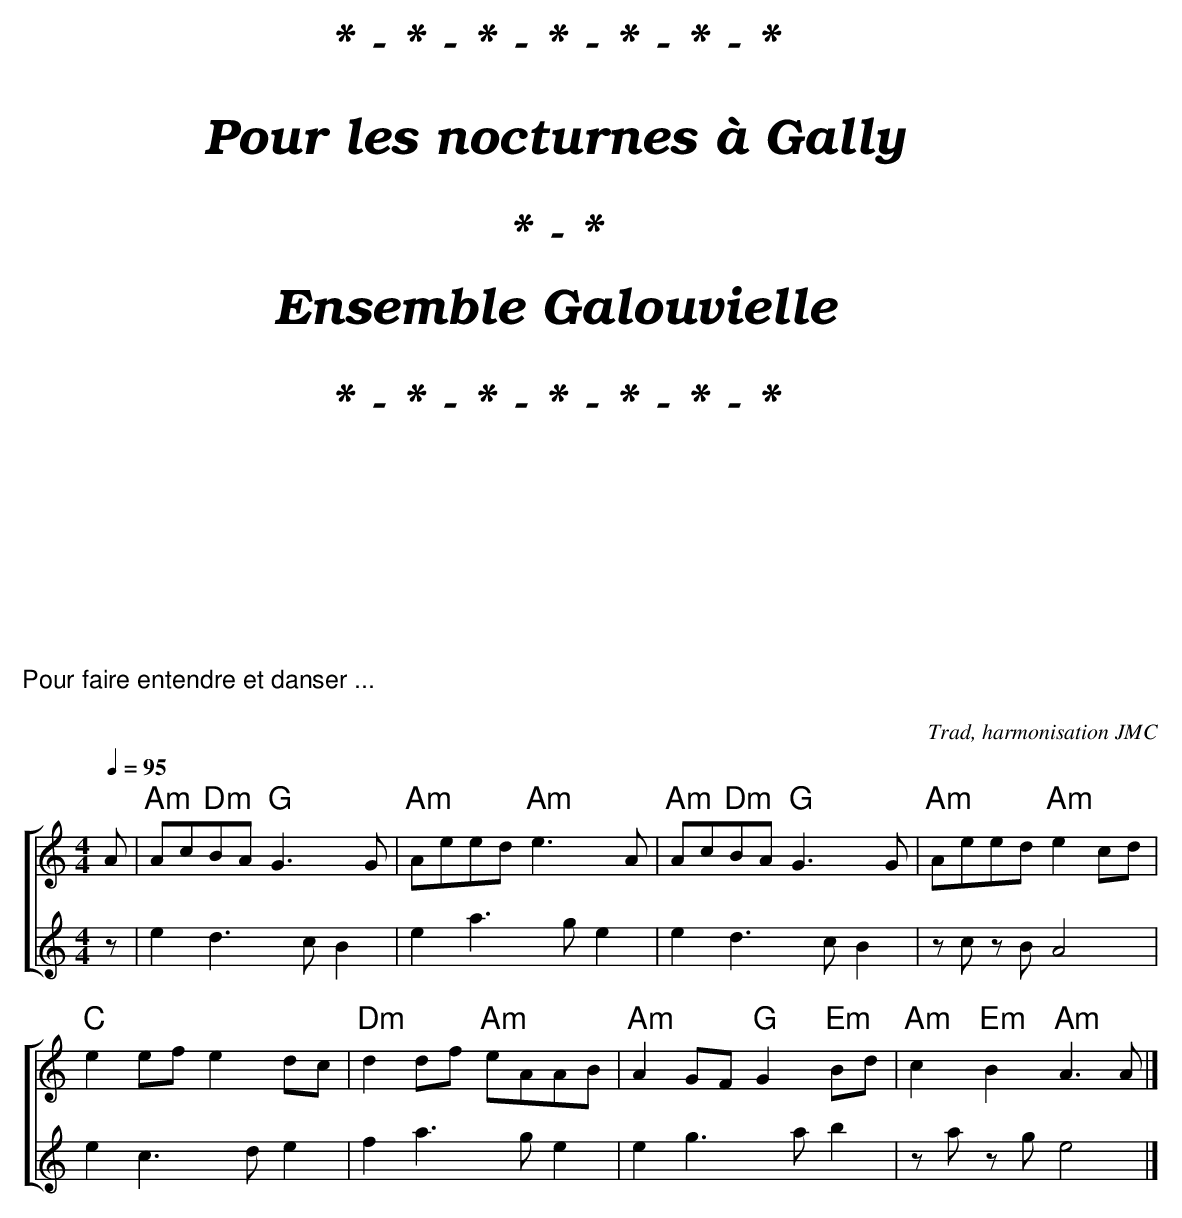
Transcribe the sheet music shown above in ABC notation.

X:1
T:Anneau, L'
C:Trad, harmonisation JMC
M:4/4
Q:1/4=95
L:1/8
K:C
%%score [1 2 3 B]
%%score [1 2]
V:1
A |"Am"Ac"Dm"BA "G"G3 G |"Am"Aeed "Am"e3 A |"Am"Ac"Dm"BA "G"G3 G |"Am"Aeed "Am"e2 cd |
"C"e2 ef e2 dc |"Dm"d2 df "Am"eAAB |"Am"A2 GF "G"G2 "Em"Bd |"Am"c2 "Em"B2 "Am"A3 A |]
V:2
z |e2 d3 c B2 |e2 a3 g e2 |e2 d3 c B2 |z c z B A4 |
e2 c3 d e2 |f2 a3 g e2 |e2 g3 a b2 |z a z g e4 |]
V:3
z |AGFE D/D/D/D/ ED |CB,A,D/F/ E3 E |z EDC/B,/ z G,/B,/ DE |CB,A,D/F/ G4 |
GECD GEB,C |AFDB, C3 E |AECA, GDB,G, |z A, z B, C4 |]
V:B octave=-1
z |AGFE D/D/D/D/ ED |CB,A,D/F/ E3 E |z EDC/B,/ z G,/B,/ DE |CB,A,D/F/ G4 |
GECD GEB,C |AFDB, C3 E |AECA, GDB,G, |z A, z B, C4 |]
